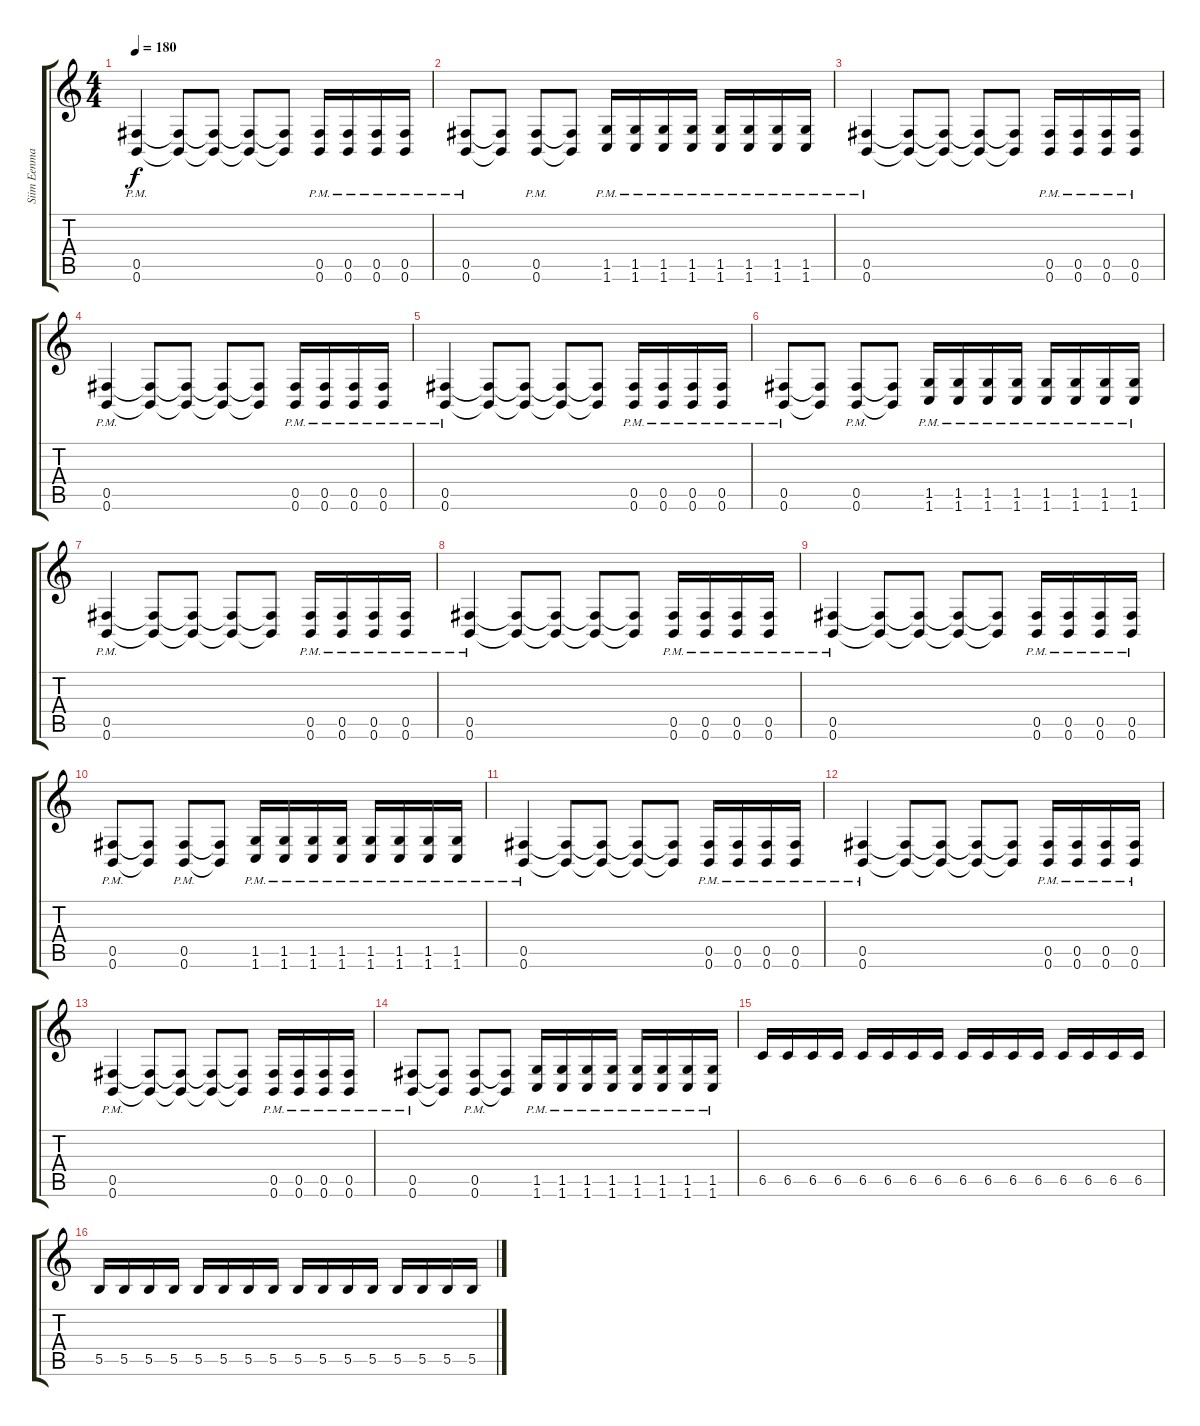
\track ("Siim Eenma" "Siim Eenma") {instrument distortionguitar}
\staff {score tabs}
\tuning (Db4 Ab3 E3 B2 Gb2 B1) {hide}
\ts (4 4)
\tempo 180
\clef g2
\ks c
(0.5{pm} 0.6{pm}).4{dy f} (0.5{t} 0.6{t}).8 (0.5{t} 0.6{t}).8 (0.5{t} 0.6{t}).8 (0.5{t} 0.6{t}).8 (0.5{pm} 0.6{pm}).16 (0.5{pm} 0.6{pm}).16 (0.5{pm} 0.6{pm}).16 (0.5{pm} 0.6{pm}).16 |
(0.5{pm} 0.6{pm}).8 (0.5{t} 0.6{t}).8 (0.5{pm} 0.6{pm}).8 (0.5{t} 0.6{t}).8 (1.5{pm} 1.6{pm}).16 (1.5{pm} 1.6{pm}).16 (1.5{pm} 1.6{pm}).16 (1.5{pm} 1.6{pm}).16 (1.5{pm} 1.6{pm}).16 (1.5{pm} 1.6{pm}).16 (1.5{pm} 1.6{pm}).16 (1.5{pm} 1.6{pm}).16 |
(0.5{pm} 0.6{pm}).4 (0.5{t} 0.6{t}).8 (0.5{t} 0.6{t}).8 (0.5{t} 0.6{t}).8 (0.5{t} 0.6{t}).8 (0.5{pm} 0.6{pm}).16 (0.5{pm} 0.6{pm}).16 (0.5{pm} 0.6{pm}).16 (0.5{pm} 0.6{pm}).16 |
(0.5{pm} 0.6{pm}).4 (0.5{t} 0.6{t}).8 (0.5{t} 0.6{t}).8 (0.5{t} 0.6{t}).8 (0.5{t} 0.6{t}).8 (0.5{pm} 0.6{pm}).16 (0.5{pm} 0.6{pm}).16 (0.5{pm} 0.6{pm}).16 (0.5{pm} 0.6{pm}).16 |
(0.5{pm} 0.6{pm}).4 (0.5{t} 0.6{t}).8 (0.5{t} 0.6{t}).8 (0.5{t} 0.6{t}).8 (0.5{t} 0.6{t}).8 (0.5{pm} 0.6{pm}).16 (0.5{pm} 0.6{pm}).16 (0.5{pm} 0.6{pm}).16 (0.5{pm} 0.6{pm}).16 |
(0.5{pm} 0.6{pm}).8 (0.5{t} 0.6{t}).8 (0.5{pm} 0.6{pm}).8 (0.5{t} 0.6{t}).8 (1.5{pm} 1.6{pm}).16 (1.5{pm} 1.6{pm}).16 (1.5{pm} 1.6{pm}).16 (1.5{pm} 1.6{pm}).16 (1.5{pm} 1.6{pm}).16 (1.5{pm} 1.6{pm}).16 (1.5{pm} 1.6{pm}).16 (1.5{pm} 1.6{pm}).16 |
(0.5{pm} 0.6{pm}).4 (0.5{t} 0.6{t}).8 (0.5{t} 0.6{t}).8 (0.5{t} 0.6{t}).8 (0.5{t} 0.6{t}).8 (0.5{pm} 0.6{pm}).16 (0.5{pm} 0.6{pm}).16 (0.5{pm} 0.6{pm}).16 (0.5{pm} 0.6{pm}).16 |
(0.5{pm} 0.6{pm}).4 (0.5{t} 0.6{t}).8 (0.5{t} 0.6{t}).8 (0.5{t} 0.6{t}).8 (0.5{t} 0.6{t}).8 (0.5{pm} 0.6{pm}).16 (0.5{pm} 0.6{pm}).16 (0.5{pm} 0.6{pm}).16 (0.5{pm} 0.6{pm}).16 |
(0.5{pm} 0.6{pm}).4 (0.5{t} 0.6{t}).8 (0.5{t} 0.6{t}).8 (0.5{t} 0.6{t}).8 (0.5{t} 0.6{t}).8 (0.5{pm} 0.6{pm}).16 (0.5{pm} 0.6{pm}).16 (0.5{pm} 0.6{pm}).16 (0.5{pm} 0.6{pm}).16 |
(0.5{pm} 0.6{pm}).8 (0.5{t} 0.6{t}).8 (0.5{pm} 0.6{pm}).8 (0.5{t} 0.6{t}).8 (1.5{pm} 1.6{pm}).16 (1.5{pm} 1.6{pm}).16 (1.5{pm} 1.6{pm}).16 (1.5{pm} 1.6{pm}).16 (1.5{pm} 1.6{pm}).16 (1.5{pm} 1.6{pm}).16 (1.5{pm} 1.6{pm}).16 (1.5{pm} 1.6{pm}).16 |
(0.5{pm} 0.6{pm}).4 (0.5{t} 0.6{t}).8 (0.5{t} 0.6{t}).8 (0.5{t} 0.6{t}).8 (0.5{t} 0.6{t}).8 (0.5{pm} 0.6{pm}).16 (0.5{pm} 0.6{pm}).16 (0.5{pm} 0.6{pm}).16 (0.5{pm} 0.6{pm}).16 |
(0.5{pm} 0.6{pm}).4 (0.5{t} 0.6{t}).8 (0.5{t} 0.6{t}).8 (0.5{t} 0.6{t}).8 (0.5{t} 0.6{t}).8 (0.5{pm} 0.6{pm}).16 (0.5{pm} 0.6{pm}).16 (0.5{pm} 0.6{pm}).16 (0.5{pm} 0.6{pm}).16 |
(0.5{pm} 0.6{pm}).4 (0.5{t} 0.6{t}).8 (0.5{t} 0.6{t}).8 (0.5{t} 0.6{t}).8 (0.5{t} 0.6{t}).8 (0.5{pm} 0.6{pm}).16 (0.5{pm} 0.6{pm}).16 (0.5{pm} 0.6{pm}).16 (0.5{pm} 0.6{pm}).16 |
(0.5{pm} 0.6{pm}).8 (0.5{t} 0.6{t}).8 (0.5{pm} 0.6{pm}).8 (0.5{t} 0.6{t}).8 (1.5{pm} 1.6{pm}).16 (1.5{pm} 1.6{pm}).16 (1.5{pm} 1.6{pm}).16 (1.5{pm} 1.6{pm}).16 (1.5{pm} 1.6{pm}).16 (1.5{pm} 1.6{pm}).16 (1.5{pm} 1.6{pm}).16 (1.5{pm} 1.6{pm}).16 |
6.5.16 6.5.16 6.5.16 6.5.16 6.5.16 6.5.16 6.5.16 6.5.16 6.5.16 6.5.16 6.5.16 6.5.16 6.5.16 6.5.16 6.5.16 6.5.16 |
5.5.16 5.5.16 5.5.16 5.5.16 5.5.16 5.5.16 5.5.16 5.5.16 5.5.16 5.5.16 5.5.16 5.5.16 5.5.16 5.5.16 5.5.16 5.5.16
